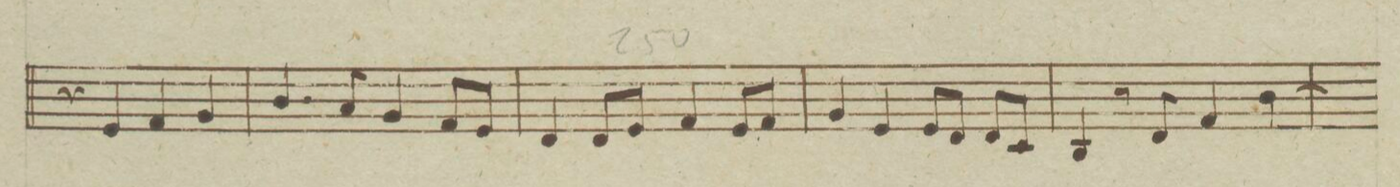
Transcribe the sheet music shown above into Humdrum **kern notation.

**kern	**dynam
*I"Violino Secondo.	*
*clefG2	*
*k[b-e-a-]	*
*met(c)	*
*M4/4	*
4r	.
4e-/	.
4f/	.
4g/	.
=245	=245
4.b-/	.
8a-/	.
4g/	.
8f/L	.
8e-/J	.
=246	=246
4d/	.
8d/L	.
8e-/J	.
4f/	.
8e-/L	.
8f/J	.
=247	=247
4g/	.
4e-/	.
8e-/L	.
8d/J	.
8d/L	.
8c/J	.
=248	=248
4B-/	.
8r	.
8d/	.
4f/	.
[4b-\	.
=249	=249
*-	*-
